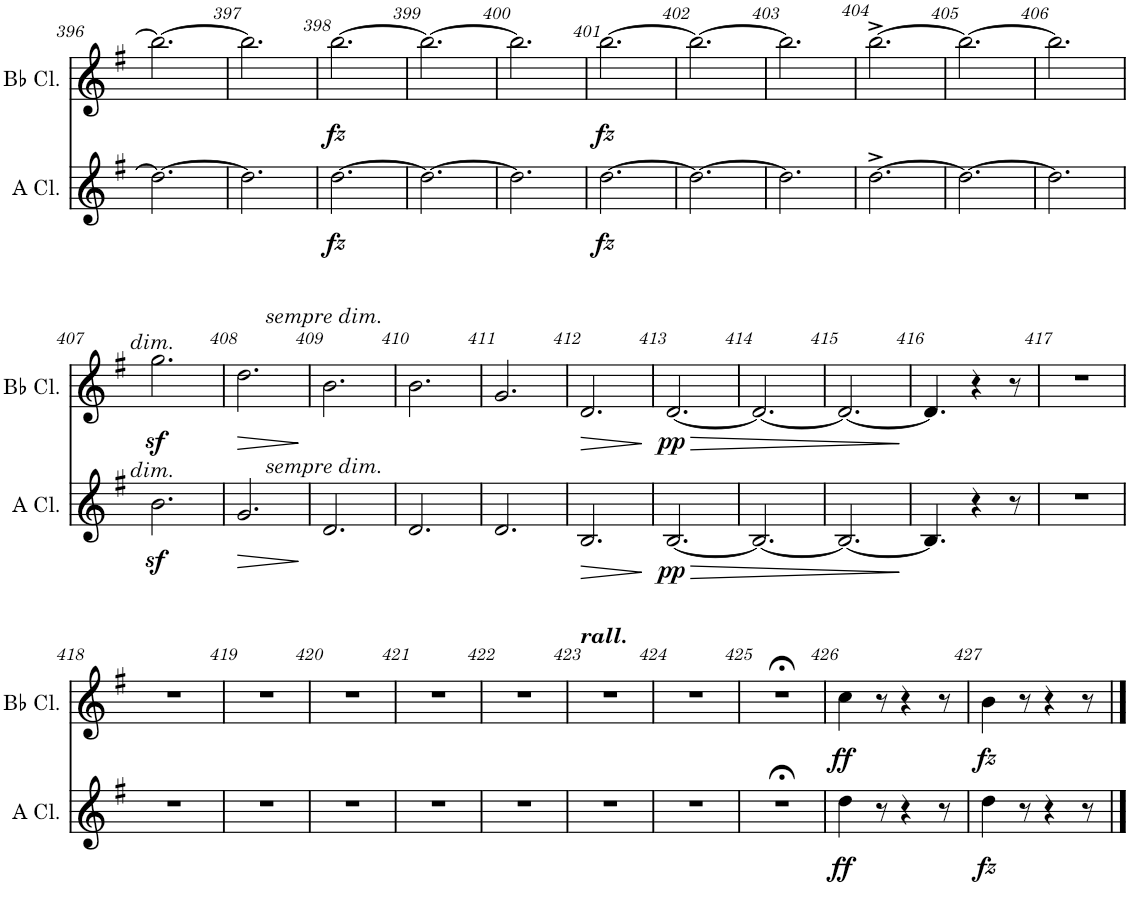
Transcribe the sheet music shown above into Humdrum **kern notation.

**kern	**dynam	**kern	**dynam
*part2	*part2	*part1	*part1
*staff2	*staff2	*staff1	*staff1
*I"A Clarinet	*	*I"A Clarinet	*
*I'A Cl.	*	*I'A Cl.	*
!!LO:PB:g=z
*clefG2	*	*clefG2	*
*Trd2c3	*	*Trd1c2	*
*k[f#]	*	*k[f#]	*
*M6/8	*	*M6/8	*
=396	=396	=396	=396
2.dd\_	.	2.bb\_	.
=397	=397	=397	=397
2.dd\]	.	2.bb\]	.
=398	=398	=398	=398
!	!LO:DY:b	!	!LO:DY:b
[2.dd\	fz	[2.bb\	fz
=399	=399	=399	=399
2.dd\_	.	2.bb\_	.
=400	=400	=400	=400
2.dd\]	.	2.bb\]	.
=401	=401	=401	=401
!	!LO:DY:b	!	!LO:DY:b
[2.dd\	fz	[2.bb\	fz
=402	=402	=402	=402
2.dd\_	.	2.bb\_	.
=403	=403	=403	=403
2.dd\]	.	2.bb\]	.
=404	=404	=404	=404
[2.dd^\	.	[2.bb^\	.
=405	=405	=405	=405
2.dd\_	.	2.bb\_	.
=406	=406	=406	=406
2.dd\]	.	2.bb\]	.
!!LO:LB:g=z
=407	=407	=407	=407
!	!	!LO:TX:a:i:t=dim.	!
!LO:TX:a:i:t=dim.	!	!	!
2.bz<\	.	2.ggz<\	.
=408	=408	=408	=408
!	!LO:HP:b	!	!LO:HP:b
2.g/	>	2.dd\	>
.	]	.	]
=409	=409	=409	=409
!	!	!LO:TX:a:i:t=sempre dim.	!
!LO:TX:a:i:t=sempre dim.	!	!	!
2.d/	.	2.b\	.
=410	=410	=410	=410
2.d/	.	2.b\	.
=411	=411	=411	=411
2.d/	.	2.g/	.
=412	=412	=412	=412
!	!LO:HP:b	!	!LO:HP:b
2.B/	>	2.d/	>
.	]	.	]
=413	=413	=413	=413
!	!LO:HP:b	!	!LO:HP:b
!	!LO:DY:n=1:b	!	!LO:DY:n=1:b
[2.B/	> pp	[2.d/	> pp
=414	=414	=414	=414
2.B/_	.	2.d/_	.
=415	=415	=415	=415
2.B/_	.	2.d/_	.
.	]	.	]
=416	=416	=416	=416
4.B/]	.	4.d/]	.
4r	.	4r	.
8r	.	8r	.
=417	=417	=417	=417
2.r	.	2.r	.
!!LO:LB:g=z
=418	=418	=418	=418
2.r	.	2.r	.
=419	=419	=419	=419
2.r	.	2.r	.
=420	=420	=420	=420
2.r	.	2.r	.
=421	=421	=421	=421
2.r	.	2.r	.
=422	=422	=422	=422
2.r	.	2.r	.
=423	=423	=423	=423
!	!	!LO:TX:a:Bi:t=rall.	!
2.r	.	2.r	.
=424	=424	=424	=424
2.r	.	2.r	.
=425	=425	=425	=425
2.r;<	.	2.r;<	.
=426	=426	=426	=426
!	!LO:DY:b	!	!LO:DY:b
4dd\	ff	4cc\	ff
8r	.	8r	.
4r	.	4r	.
8r	.	8r	.
=427	=427	=427	=427
!	!LO:DY:b	!	!LO:DY:b
4dd\	fz	4b\	fz
8r	.	8r	.
4r	.	4r	.
8r	.	8r	.
==	==	==	==
*-	*-	*-	*-
